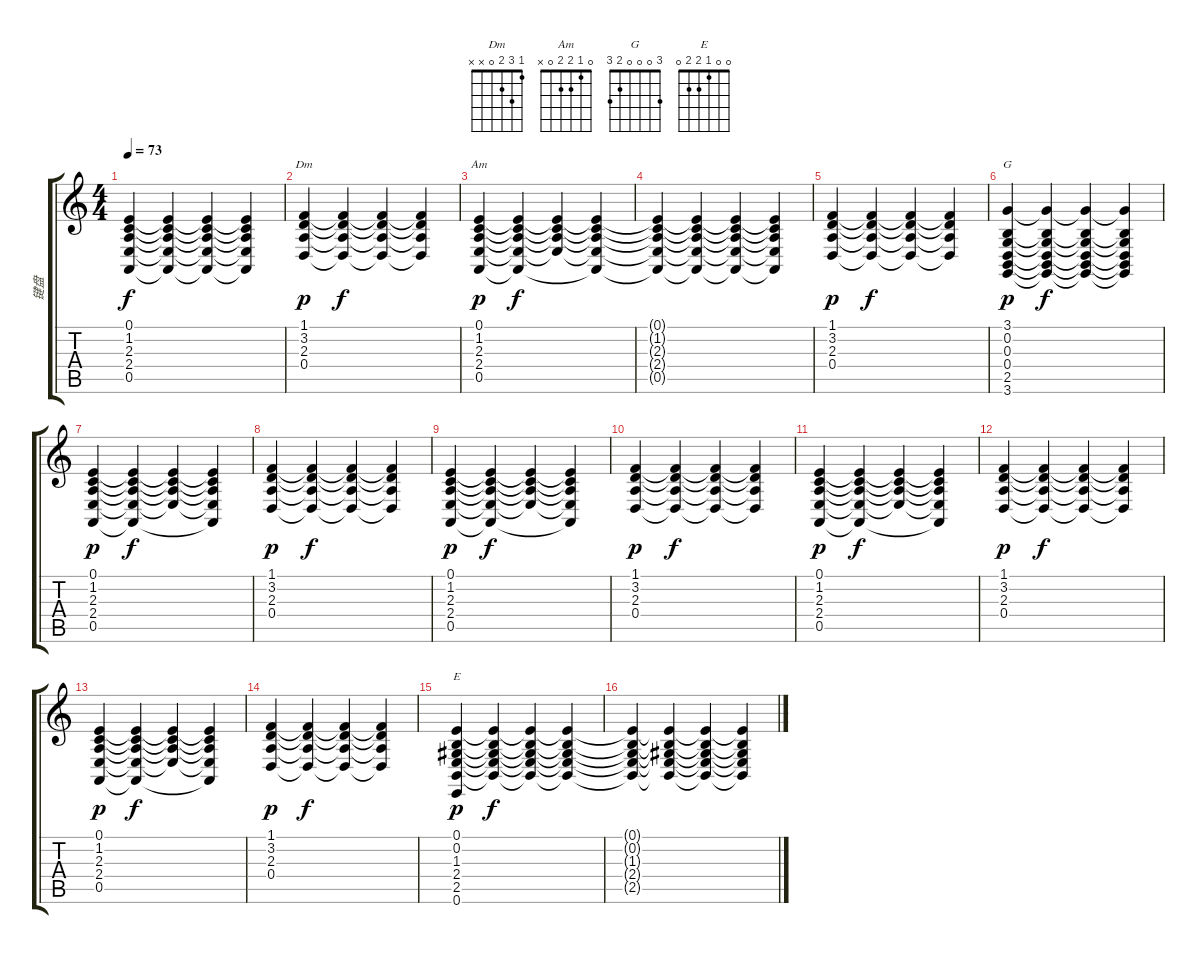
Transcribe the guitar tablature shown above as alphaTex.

\track ("键盘" "键盘") {instrument stringensemble2}
\staff {score tabs}
\tuning (E4 B3 G3 D3 A2 E2) {hide}
\chord ("Dm" 1 3 2 0 x x)
\chord ("Am" 0 1 2 2 0 x)
\chord ("G" 3 0 0 0 2 3)
\chord ("E" 0 0 1 2 2 0)
\ts (4 4)
\tempo 73
\clef g2
\ks c
(0.1{t} 1.2{t} 2.3{t} 2.4{t} 0.5{t}).4{dy f} (0.1{t} 1.2{t} 2.3{t} 2.4{t} 0.5{t}).4 (0.1{t} 1.2{t} 2.3{t} 2.4{t} 0.5{t}).4 (0.1{t} 1.2{t} 2.3{t} 2.4{t} 0.5{t}).4 |
(1.1 3.2 2.3 0.4).4{ch "Dm" dy p} (1.1{t} 3.2{t} 2.3{t} 0.4{t}).4{dy f} (1.1{t} 3.2{t} 2.3{t} 0.4{t}).4 (1.1{t} 3.2{t} 2.3{t} 0.4{t}).4 |
(0.1 1.2 2.3 2.4 0.5).4{ch "Am" dy p} (0.1{t} 1.2{t} 2.3{t} 2.4{t} 0.5{t}).4{dy f} (0.1{t} 1.2{t} 2.3{t} 2.4{t}).4 (0.1{t} 1.2{t} 2.3{t} 2.4{t} 0.5{t}).4 |
(0.1{t} 1.2{t} 2.3{t} 2.4{t} 0.5{t}).4 (0.1{t} 1.2{t} 2.3{t} 2.4{t} 0.5{t}).4 (0.1{t} 1.2{t} 2.3{t} 2.4{t} 0.5{t}).4 (0.1{t} 1.2{t} 2.3{t} 2.4{t} 0.5{t}).4 |
(1.1 3.2 2.3 0.4).4{dy p} (1.1{t} 3.2{t} 2.3{t} 0.4{t}).4{dy f} (1.1{t} 3.2{t} 2.3{t} 0.4{t}).4 (1.1{t} 3.2{t} 2.3{t} 0.4{t}).4 |
(3.1 0.2 0.3 0.4 2.5 3.6).4{ch "G" dy p} (3.1{t} 0.2{t} 0.3{t} 0.4{t} 2.5{t} 3.6{t}).4{dy f} (3.1{t} 0.2{t} 0.3{t} 0.4{t} 2.5{t} 3.6{t}).4 (3.1{t} 0.2{t} 0.3{t} 0.4{t} 2.5{t} 3.6{t}).4 |
(0.1 1.2 2.3 2.4 0.5).4{dy p} (0.1{t} 1.2{t} 2.3{t} 2.4{t} 0.5{t}).4{dy f} (0.1{t} 1.2{t} 2.3{t} 2.4{t}).4 (0.1{t} 1.2{t} 2.3{t} 2.4{t} 0.5{t}).4 |
(1.1 3.2 2.3 0.4).4{dy p} (1.1{t} 3.2{t} 2.3{t} 0.4{t}).4{dy f} (1.1{t} 3.2{t} 2.3{t} 0.4{t}).4 (1.1{t} 3.2{t} 2.3{t} 0.4{t}).4 |
(0.1 1.2 2.3 2.4 0.5).4{dy p} (0.1{t} 1.2{t} 2.3{t} 2.4{t} 0.5{t}).4{dy f} (0.1{t} 1.2{t} 2.3{t} 2.4{t}).4 (0.1{t} 1.2{t} 2.3{t} 2.4{t} 0.5{t}).4 |
(1.1 3.2 2.3 0.4).4{dy p} (1.1{t} 3.2{t} 2.3{t} 0.4{t}).4{dy f} (1.1{t} 3.2{t} 2.3{t} 0.4{t}).4 (1.1{t} 3.2{t} 2.3{t} 0.4{t}).4 |
(0.1 1.2 2.3 2.4 0.5).4{dy p} (0.1{t} 1.2{t} 2.3{t} 2.4{t} 0.5{t}).4{dy f} (0.1{t} 1.2{t} 2.3{t} 2.4{t}).4 (0.1{t} 1.2{t} 2.3{t} 2.4{t} 0.5{t}).4 |
(1.1 3.2 2.3 0.4).4{dy p} (1.1{t} 3.2{t} 2.3{t} 0.4{t}).4{dy f} (1.1{t} 3.2{t} 2.3{t} 0.4{t}).4 (1.1{t} 3.2{t} 2.3{t} 0.4{t}).4 |
(0.1 1.2 2.3 2.4 0.5).4{dy p} (0.1{t} 1.2{t} 2.3{t} 2.4{t} 0.5{t}).4{dy f} (0.1{t} 1.2{t} 2.3{t} 2.4{t}).4 (0.1{t} 1.2{t} 2.3{t} 2.4{t} 0.5{t}).4 |
(1.1 3.2 2.3 0.4).4{dy p} (1.1{t} 3.2{t} 2.3{t} 0.4{t}).4{dy f} (1.1{t} 3.2{t} 2.3{t} 0.4{t}).4 (1.1{t} 3.2{t} 2.3{t} 0.4{t}).4 |
(0.1 0.2 1.3 2.4 2.5 0.6).4{ch "E" dy p} (0.1{t} 0.2{t} 1.3{t} 2.4{t} 2.5{t}).4{dy f} (0.1{t} 0.2{t} 1.3{t} 2.4{t} 2.5{t}).4 (0.1{t} 0.2{t} 1.3{t} 2.4{t} 2.5{t}).4 |
(0.1{t} 0.2{t} 1.3{t} 2.4{t} 2.5{t}).4 (0.1{t} 0.2{t} 1.3{t} 2.4{t} 2.5{t}).4 (0.1{t} 0.2{t} 1.3{t} 2.4{t} 2.5{t}).4 (0.1{t} 0.2{t} 1.3{t} 2.4{t} 2.5{t}).4
